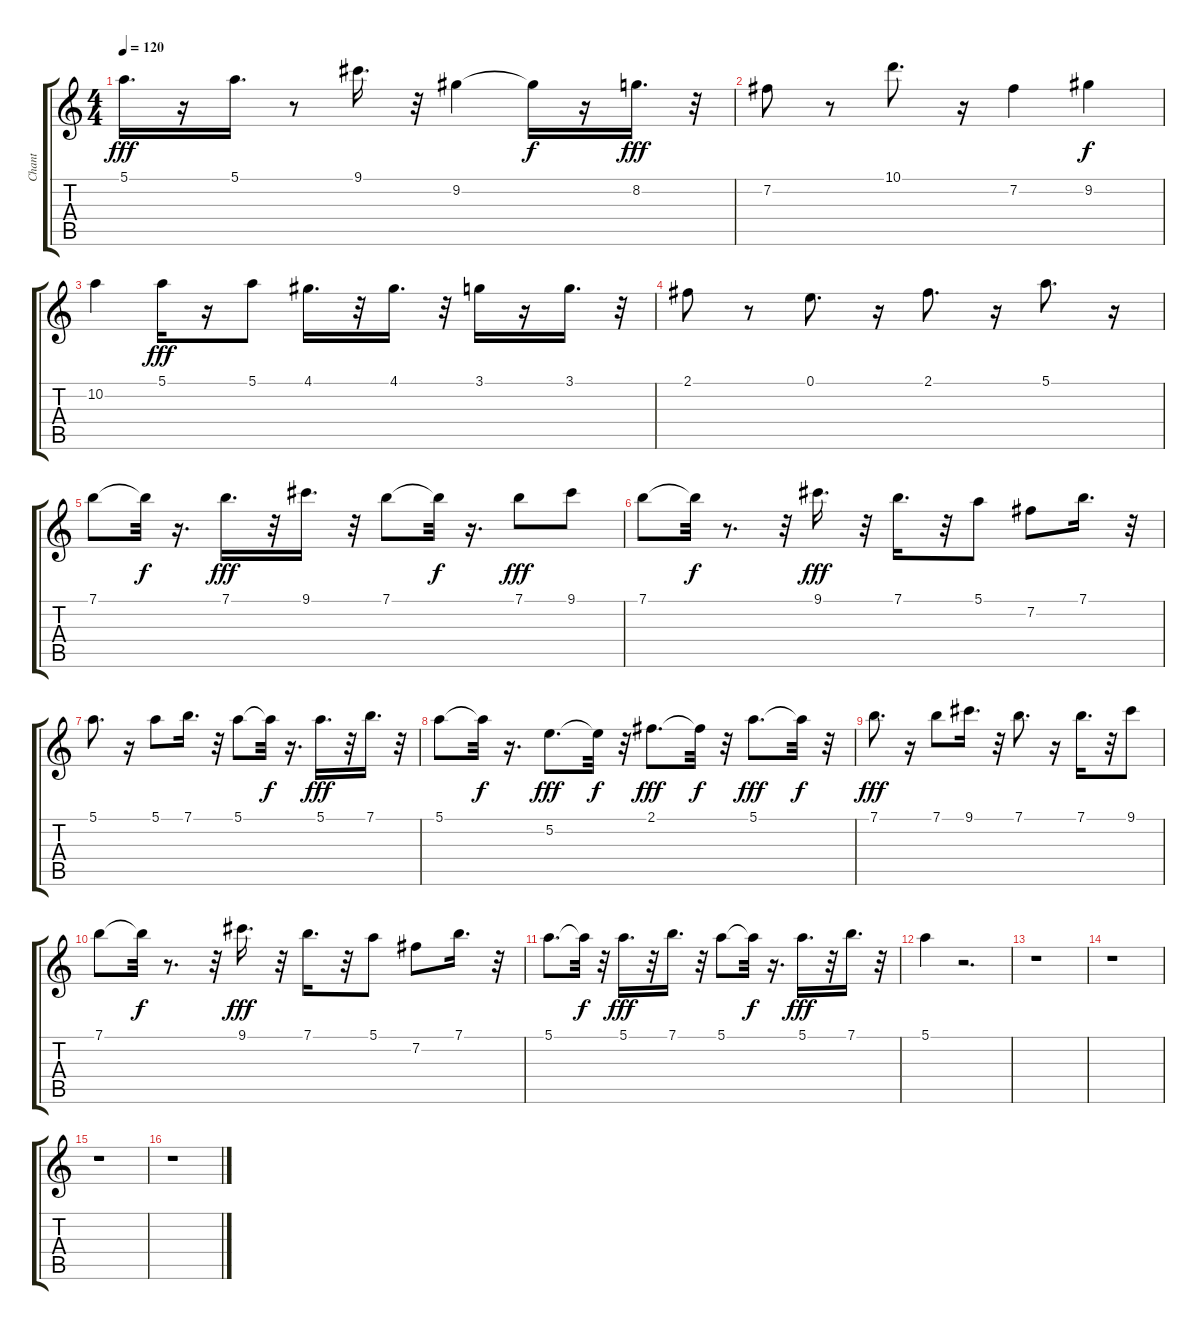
\track ("Chant" "Chant") {instrument acousticguitarsteel}
\staff {score tabs}
\tuning (E4 B3 G3 D3 A2 E2) {hide}
\ts (4 4)
\tempo 120
\clef g2
\ks c
5.1.16{d dy fff} r.16 5.1.16{d} r.8 9.1.16{d} r.32 9.2.4 9.2{t}.16{dy f} r.16 8.2.16{d dy fff} r.32 |
7.2.8 r.8 10.1.8{d} r.16 7.2.4 9.2.4{dy f} |
10.2.4 5.1.16{dy fff} r.16 5.1.8 4.1.16{d} r.32 4.1.16{d} r.32 3.1.16 r.16 3.1.16{d} r.32 |
2.1.8 r.8 0.1.8{d} r.16 2.1.8{d} r.16 5.1.8{d} r.16 |
7.1.8 7.1{t}.32{dy f} r.16{d} 7.1.16{d dy fff} r.32 9.1.16{d} r.32 7.1.8 7.1{t}.32{dy f} r.16{d} 7.1.8{dy fff} 9.1.8 |
7.1.8 7.1{t}.32{dy f} r.8{d} r.32 9.1.16{d dy fff} r.32 7.1.16{d} r.32 5.1.8 7.2.8 7.1.16{d} r.32 |
5.1.8{d} r.16 5.1.8 7.1.16{d} r.32 5.1.8 5.1{t}.32{dy f} r.16{d} 5.1.16{d dy fff} r.32 7.1.16{d} r.32 |
5.1.8 5.1{t}.32{dy f} r.16{d} 5.2.8{d dy fff} 5.2{t}.32{dy f} r.32 2.1.8{d dy fff} 2.1{t}.32{dy f} r.32 5.1.8{d dy fff} 5.1{t}.32{dy f} r.32 |
7.1.8{d dy fff} r.16 7.1.8 9.1.16{d} r.32 7.1.8{d} r.16 7.1.16{d} r.32 9.1.8 |
7.1.8 7.1{t}.32{dy f} r.8{d} r.32 9.1.16{d dy fff} r.32 7.1.16{d} r.32 5.1.8 7.2.8 7.1.16{d} r.32 |
5.1.8{d} 5.1{t}.32{dy f} r.32 5.1.16{d dy fff} r.32 7.1.16{d} r.32 5.1.8 5.1{t}.32{dy f} r.16{d} 5.1.16{d dy fff} r.32 7.1.16{d} r.32 |
5.1.4 r.2{d} |
r.1 |
r.1 |
r.1 |
r.1
